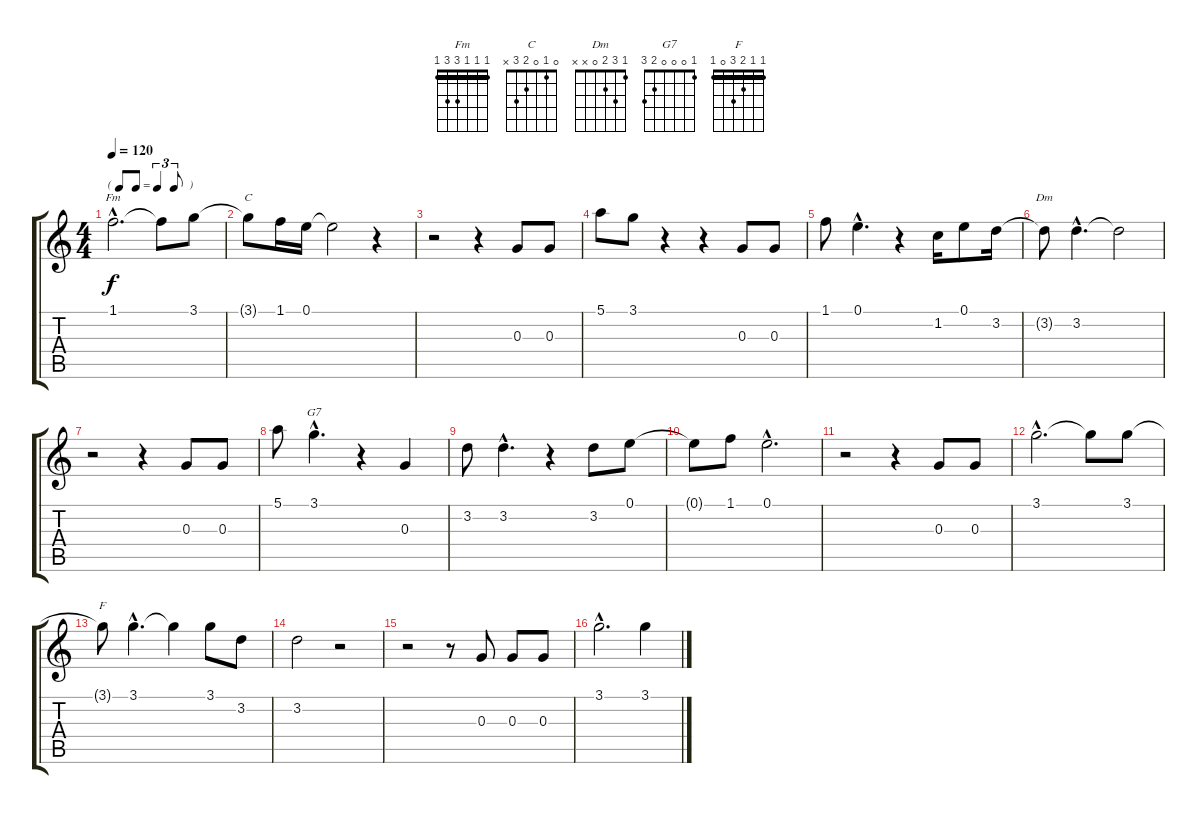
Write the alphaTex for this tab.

\track "" {instrument electricguitarjazz}
\staff {score tabs}
\tuning (E4 B3 G3 D3 A2 E2) {hide}
\chord ("Fm" 1 1 1 3 3 1) {barre 1}
\chord ("C" 0 1 0 2 3 x)
\chord ("Dm" 1 3 2 0 x x)
\chord ("G7" 1 0 0 0 2 3)
\chord ("F" 1 1 2 3 0 1) {barre 1}
\ts (4 4)
\tf triplet8th
\tempo 120
\clef g2
\ks c
1.1{hac}.2{d ch "Fm" dy f} 1.1{t}.8 3.1.8 |
3.1{t}.8{ch "C"} 1.1.16 0.1.16 0.1{t}.2 r.4 |
r.2 r.4 0.3.8 0.3.8 |
5.1.8 3.1.8 r.4 r.4 0.3.8 0.3.8 |
1.1.8 0.1{hac}.4{d} r.4 1.2.16 0.1.8 3.2.16 |
3.2{t}.8{ch "Dm"} 3.2{hac}.4{d} 3.2{t}.2 |
r.2 r.4 0.3.8 0.3.8 |
5.1.8 3.1{hac}.4{d ch "G7"} r.4 0.3.4 |
3.2.8 3.2{hac}.4{d} r.4 3.2.8 0.1.8 |
0.1{t}.8 1.1.8 0.1{hac}.2{d} |
r.2 r.4 0.3.8 0.3.8 |
3.1{hac}.2{d} 3.1{t}.8 3.1.8 |
3.1{t}.8{ch "F"} 3.1{hac}.4{d} 3.1{t}.4 3.1.8 3.2.8 |
3.2.2 r.2 |
r.2 r.8 0.3.8 0.3.8 0.3.8 |
3.1{hac}.2{d} 3.1.4
